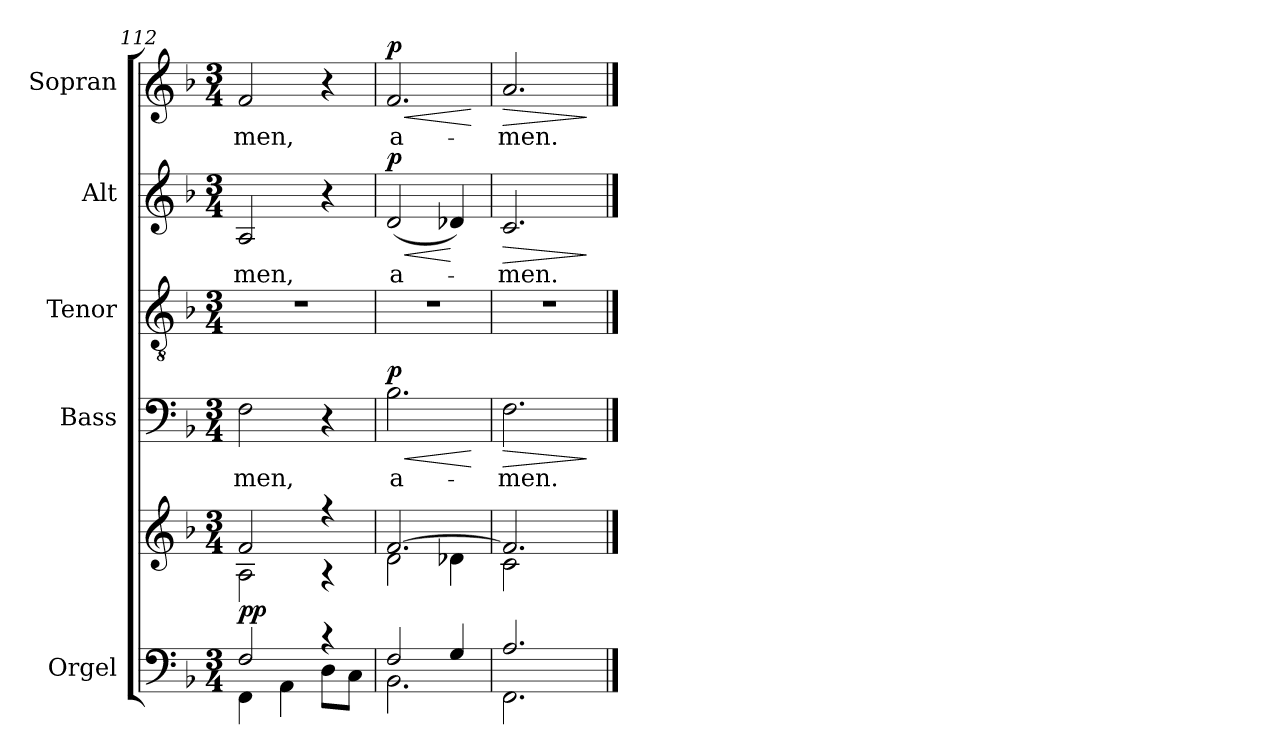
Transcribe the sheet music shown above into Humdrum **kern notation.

**kern	**kern	**dynam	**kern	**text	**dynam	**kern	**kern	**text	**dynam	**kern	**text	**dynam
*part5	*part5	*part5	*part4	*part4	*part4	*part3	*part2	*part2	*part2	*part1	*part1	*part1
*staff6	*staff5	*staff5/6	*staff4	*staff4	*staff4	*staff3	*staff2	*staff2	*staff2	*staff1	*staff1	*staff1
*I"Orgel	*	*	*I"Bass	*	*	*I"Tenor	*I"Alt	*	*	*I"Sopran	*	*
*I'Org.	*	*	*I'B	*	*	*I'T	*I'A	*	*	*I'S	*	*
*clefF4	*clefG2	*	*clefF4	*	*	*clefGv2	*clefG2	*	*	*clefG2	*	*
*k[b-]	*k[b-]	*	*k[b-]	*	*	*k[b-]	*k[b-]	*	*	*k[b-]	*	*
*F:	*F:	*	*F:	*	*	*F:	*F:	*	*	*F:	*	*
*M3/4	*M3/4	*	*M3/4	*	*	*M3/4	*M3/4	*	*	*M3/4	*	*
=112	=112	=112	=112	=112	=112	=112	=112	=112	=112	=112	=112	=112
*^	*^	*	*	*	*	*	*	*	*	*	*	*
!	!	!	!	!LO:DY:b	!	!LO:LY:b	!	!	!	!LO:LY:b	!	!	!LO:LY:b	!
2F/	4FF\	2f/	2A\	pp	2F\	-men,	.	2.r	2A/	-men,	.	2f/	-men,	.
.	4AA\	.	.	.	.	.	.	.	.	.	.	.	.	.
4rB	8D\L	4r	4r	.	4r	.	.	.	4r	.	.	4r	.	.
.	8C\J	.	.	.	.	.	.	.	.	.	.	.	.	.
=113	=113	=113	=113	=113	=113	=113	=113	=113	=113	=113	=113	=113	=113	=113
!	!	!	!	!	!	!LO:LY:b	!LO:HP:b	!	!	!LO:LY:b	!LO:HP:b	!	!LO:LY:b	!LO:HP:b
!	!	!	!	!	!	!	!LO:DY:n=1:a	!	!	!	!LO:DY:n=1:a	!	!	!LO:DY:n=1:a
2F/	2.BB-\	[>2.f/	2d\	.	2.B-\	a-	< p	2.r	(<2d/	a-	< p	2.f/	a-	< p
4G/	.	.	4d-X\	.	.	.	.	.	4d-X/)	.	[	.	.	.
*v	*v	*	*	*	*	*	*	*	*	*	*	*	*	*
*	*v	*v	*	*	*	*	*	*	*	*	*	*	*
.	.	.	.	.	[	.	.	.	.	.	.	[
=114	=114	=114	=114	=114	=114	=114	=114	=114	=114	=114	=114	=114
*^	*^	*	*	*	*	*	*	*	*	*	*	*
!	!	!	!	!	!	!LO:LY:b	!LO:HP:b	!	!	!LO:LY:b	!LO:HP:b	!	!LO:LY:b	!LO:HP:b
2.A/	2.FF\	2.f/]	2c\	.	2.F\	-men.	>	2.r	2.c/	-men.	>	2.a/	-men.	>
.	.	.	4ryy	.	.	.	.	.	.	.	.	.	.	.
*v	*v	*	*	*	*	*	*	*	*	*	*	*	*	*
*	*v	*v	*	*	*	*	*	*	*	*	*	*	*
.	.	.	.	.	]	.	.	.	]	.	.	]
==	==	==	==	==	==	==	==	==	==	==	==	==
*-	*-	*-	*-	*-	*-	*-	*-	*-	*-	*-	*-	*-
